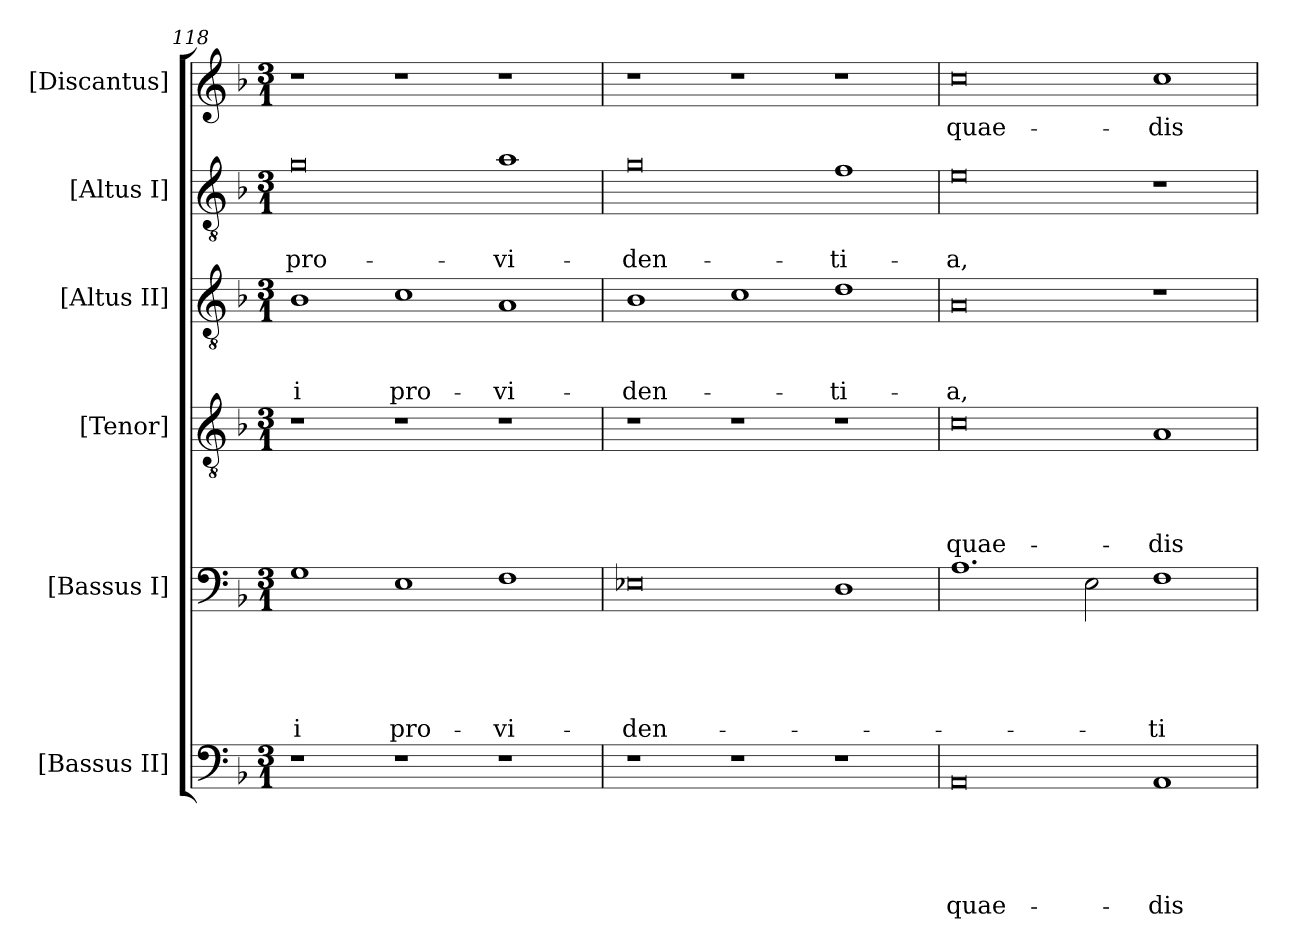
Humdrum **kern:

**kern	**text	**text	**text	**text	**text	**kern	**text	**text	**text	**text	**text	**kern	**text	**text	**text	**text	**kern	**text	**text	**text	**kern	**text	**text	**kern	**text
*part6	*part6	*part6	*part6	*part6	*part6	*part5	*part5	*part5	*part5	*part5	*part5	*part4	*part4	*part4	*part4	*part4	*part3	*part3	*part3	*part3	*part2	*part2	*part2	*part1	*part1
*staff6	*staff6	*staff6	*staff6	*staff6	*staff6	*staff5	*staff5	*staff5	*staff5	*staff5	*staff5	*staff4	*staff4	*staff4	*staff4	*staff4	*staff3	*staff3	*staff3	*staff3	*staff2	*staff2	*staff2	*staff1	*staff1
*I"[Bassus II]	*	*	*	*	*	*I"[Bassus I]	*	*	*	*	*	*I"[Tenor]	*	*	*	*	*I"[Altus II]	*	*	*	*I"[Altus I]	*	*	*I"[Discantus]	*
*clefF4	*	*	*	*	*	*clefF4	*	*	*	*	*	*clefGv2	*	*	*	*	*clefGv2	*	*	*	*clefGv2	*	*	*clefG2	*
*k[b-]	*	*	*	*	*	*k[b-]	*	*	*	*	*	*k[b-]	*	*	*	*	*k[b-]	*	*	*	*k[b-]	*	*	*k[b-]	*
*M3/1	*	*	*	*	*	*M3/1	*	*	*	*	*	*M3/1	*	*	*	*	*M3/1	*	*	*	*M3/1	*	*	*M3/1	*
=118	=118	=118	=118	=118	=118	=118	=118	=118	=118	=118	=118	=118	=118	=118	=118	=118	=118	=118	=118	=118	=118	=118	=118	=118	=118
1r	.	.	.	.	.	1G\	.	.	.	.	-i	1r	.	.	.	.	1B-\	.	.	-i	0g\	.	pro-	1r	.
1r	.	.	.	.	.	1E\	.	.	.	.	pro-	1r	.	.	.	.	1c\	.	.	pro-	.	.	.	1r	.
1r	.	.	.	.	.	1F\	.	.	.	.	-vi-	1r	.	.	.	.	1A/	.	.	-vi-	1a\	.	-vi-	1r	.
=119	=119	=119	=119	=119	=119	=119	=119	=119	=119	=119	=119	=119	=119	=119	=119	=119	=119	=119	=119	=119	=119	=119	=119	=119	=119
1r	.	.	.	.	.	0E-X\	.	.	.	.	-den-	1r	.	.	.	.	1B-\	.	.	-den-	0g\	.	-den-	1r	.
1r	.	.	.	.	.	.	.	.	.	.	.	1r	.	.	.	.	1c\	.	.	.	.	.	.	1r	.
1r	.	.	.	.	.	1D\	.	.	.	.	.	1r	.	.	.	.	1d\	.	.	-ti-	1f\	.	-ti-	1r	.
=120	=120	=120	=120	=120	=120	=120	=120	=120	=120	=120	=120	=120	=120	=120	=120	=120	=120	=120	=120	=120	=120	=120	=120	=120	=120
0AA/	.	.	.	.	quae-	1.A\	.	.	.	.	.	0c\	.	.	.	quae-	0A/	.	.	-a,	0e\	.	-a,	0cc\	quae-
.	.	.	.	.	.	2E\	.	.	.	.	.	.	.	.	.	.	.	.	.	.	.	.	.	.	.
1AA/	.	.	.	.	dis-	1F\	.	.	.	.	-ti-	1A/	.	.	.	dis-	1r	.	.	.	1r	.	.	1cc\	dis-
=	=	=	=	=	=	=	=	=	=	=	=	=	=	=	=	=	=	=	=	=	=	=	=	=	=
*-	*-	*-	*-	*-	*-	*-	*-	*-	*-	*-	*-	*-	*-	*-	*-	*-	*-	*-	*-	*-	*-	*-	*-	*-	*-
